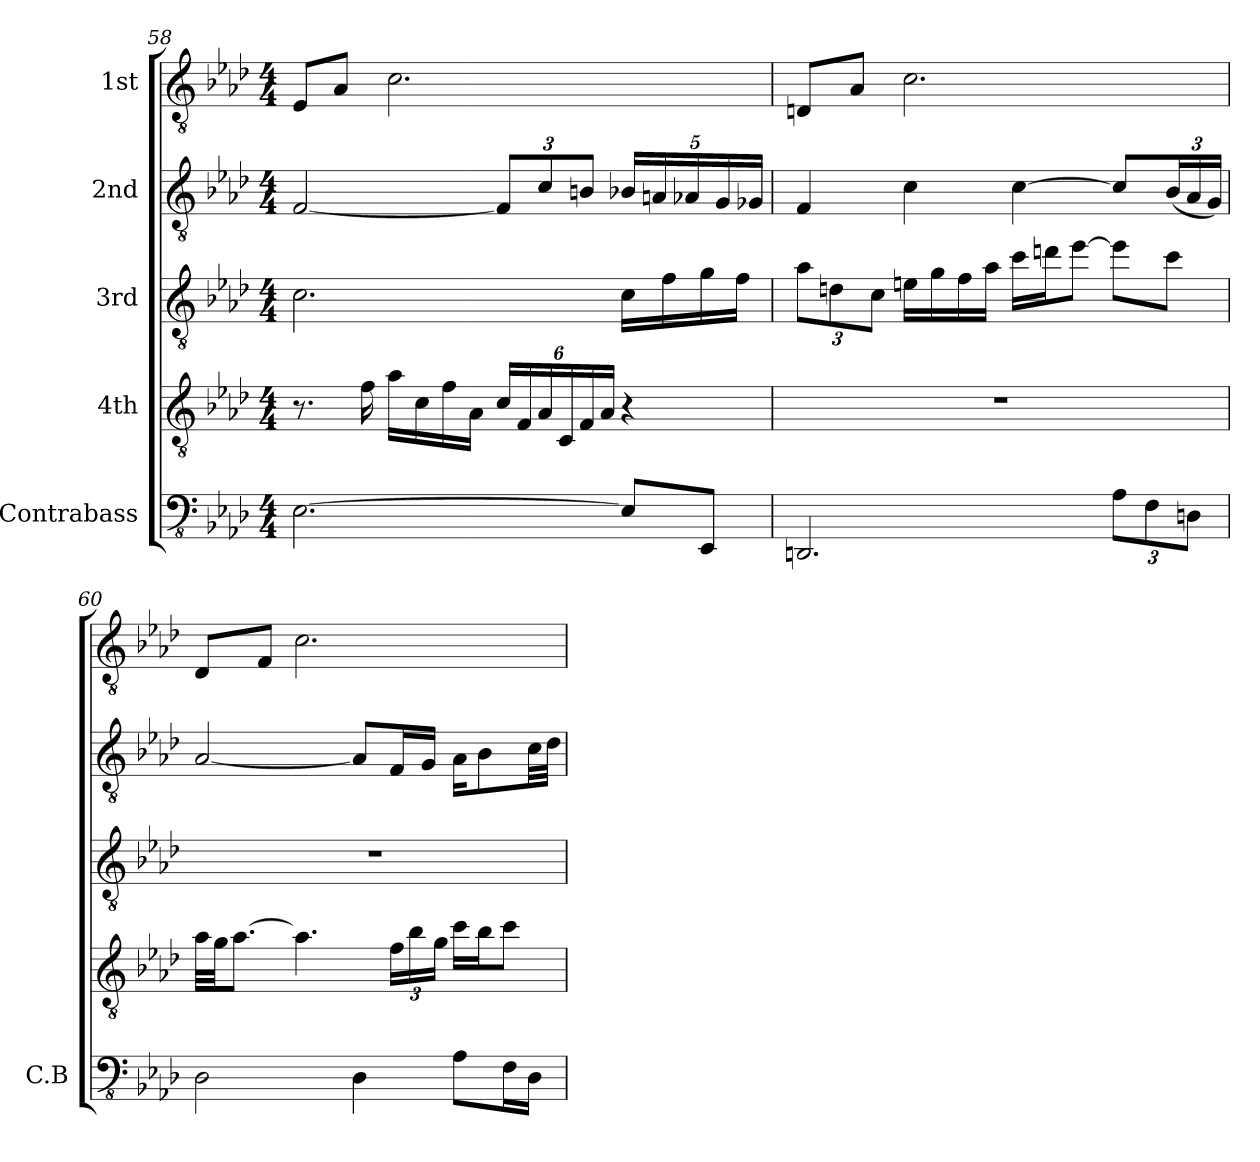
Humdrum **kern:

**kern	**kern	**kern	**kern	**kern
*part5	*part4	*part3	*part2	*part1
*staff5	*staff4	*staff3	*staff2	*staff1
*I"Contrabass	*I"4th	*I"3rd	*I"2nd	*I"1st
*I'C.B	*	*	*	*
*clefFv4	*clefGv2	*clefGv2	*clefGv2	*clefGv2
*k[b-e-a-d-]	*k[b-e-a-d-]	*k[b-e-a-d-]	*k[b-e-a-d-]	*k[b-e-a-d-]
*M4/4	*M4/4	*M4/4	*M4/4	*M4/4
=58	=58	=58	=58	=58
[2.EE-\	8.r	2.c\	[2F/	8E-/L
.	.	.	.	8A-/J
.	16f\	.	.	.
.	16a-\LL	.	.	2.c\
.	16c\	.	.	.
.	16f\	.	.	.
.	16A-\JJ	.	.	.
*	*Xbrackettup	*	*Xbrackettup	*
.	24c/LL	.	12F/L]	.
.	24F/	.	.	.
.	24A-/	.	12c/	.
.	24C/	.	.	.
.	24F/	.	12Bn/J	.
.	24A-/JJ	.	.	.
8EE-/L]	4r	16c\LL	20B-X/LL	.
.	.	.	20An/	.
.	.	16f\	.	.
.	.	.	20A-X/	.
8EEE-/J	.	16g\	.	.
.	.	.	20G/	.
.	.	16f\JJ	.	.
.	.	.	20G-X/JJ	.
!!LO:LB:g=z
=59	=59	=59	=59	=59
*	*	*Xbrackettup	*	*
2.DDDn/	1r	12a-\L	4F/	8Dn/L
.	.	12dn\	.	.
.	.	.	.	8A-/J
.	.	12c\J	.	.
.	.	16en\LL	4c\	2.c\
.	.	16g\	.	.
.	.	16f\	.	.
.	.	16a-\JJ	.	.
.	.	16cc\LL	[4c\	.
.	.	16ddn\J	.	.
.	.	[8ee-\J	.	.
*Xbrackettup	*	*	*	*
12AA-\L	.	8ee-\L]	8c/L]	.
12FF\	.	.	.	.
.	.	8cc\J	(24B-/L	.
12DDn\J	.	.	24A-/	.
.	.	.	24G/JJ)	.
=60	=60	=60	=60	=60
2DD-\	32a-\LLL	1r	[2A-/	8D-/L
.	32g\JJ	.	.	.
.	[8.a-\J	.	.	.
.	.	.	.	8F/J
.	4.a-\]	.	.	2.c\
4DD-\	.	.	8A-/L]	.
.	24f\LL	.	16F/L	.
.	24b-\	.	.	.
.	.	.	16G/JJ	.
.	24g\JJ	.	.	.
8AA-\L	16cc\LL	.	16A-\KL	.
.	16b-\J	.	8B-\	.
16FF\L	8cc\J	.	.	.
16DD-\JJ	.	.	32c\LL	.
.	.	.	32d-\JJJ	.
=	=	=	=	=
*-	*-	*-	*-	*-
